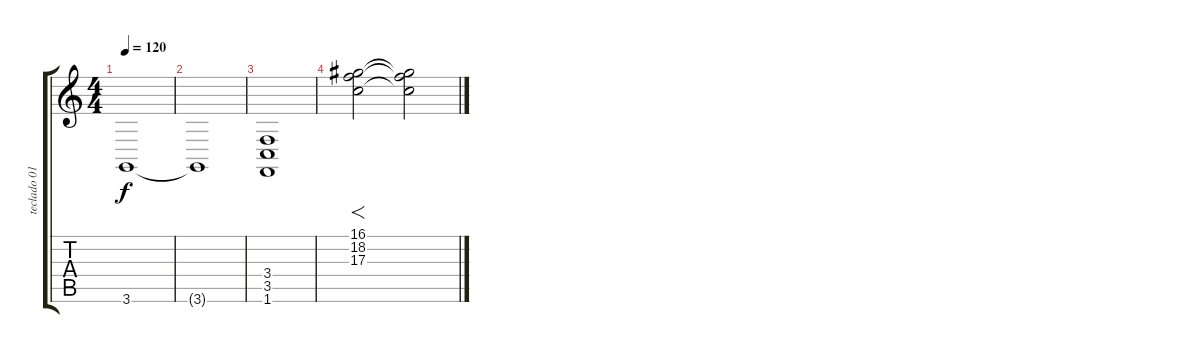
\track ("teclado 01" "teclado 01") {instrument stringensemble1}
\staff {score tabs}
\tuning (E4 B3 G3 D3 A2 E2) {hide}
\ts (4 4)
\tempo 120
\clef g2
\ks c
3.6.1{dy f} |
3.6{t}.1 |
(3.4 3.5 1.6).1 |
(16.1 18.2 17.3).2{f} (16.1{t} 18.2{t} 17.3{t}).2
